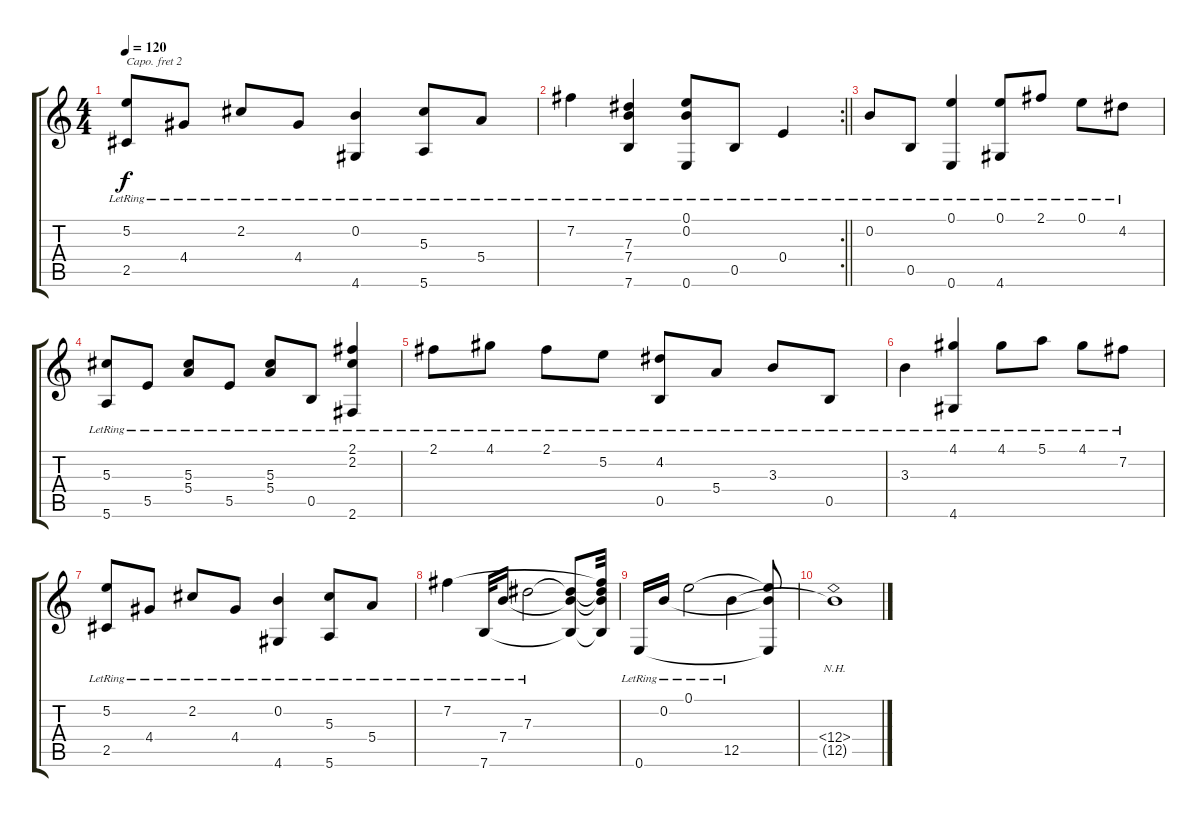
\track "" {instrument acousticguitarsteel}
\staff {score tabs}
\capo 2
\tuning (D4 A3 Gb3 D3 A2 D2) {hide}
\ts (4 4)
\tempo 120
\clef g2
\ks c
(5.2{lr} 2.5{lr}).8{dy f} 4.4{lr}.8 2.2{lr}.8 4.4{lr}.8 (0.2{lr} 4.6{lr}).4 (5.3{lr} 5.6{lr}).8 5.4{lr}.8 |
\rc 2
\barLineRight lightlight
7.2{lr}.4 (7.3{lr} 7.4{lr} 7.6{lr}).4 (0.1{lr} 0.2{lr} 0.6{lr}).8 0.5{lr}.8 0.4{lr}.4 |
0.2{lr}.8 0.5{lr}.8 (0.1{lr} 0.6{lr}).4 (0.1{lr} 4.6{lr}).8 2.1{lr}.8 0.1{lr}.8 4.2{lr}.8 |
(5.3{lr} 5.6{lr}).8 5.5{lr}.8 (5.3{lr} 5.4{lr}).8 5.5{lr}.8 (5.3{lr} 5.4{lr}).8 0.5{lr}.8 (2.1{lr} 2.2{lr} 2.6{lr}).4 |
2.1{lr}.8 4.1{lr}.8 2.1{lr}.8 5.2{lr}.8 (4.2{lr} 0.5{lr}).8 5.4{lr}.8 3.3{lr}.8 0.5{lr}.8 |
3.3{lr}.4 (4.1{lr} 4.6{lr}).4 4.1{lr}.8 5.1{lr}.8 4.1{lr}.8 7.2{lr}.8 |
(5.2{lr} 2.5{lr}).8 4.4{lr}.8 2.2{lr}.8 4.4{lr}.8 (0.2{lr} 4.6{lr}).4 (5.3{lr} 5.6{lr}).8 5.4{lr}.8 |
7.2{lr}.4 7.6{lr}.32 7.4{lr}.16 7.3{lr}.2 (7.3{t} 7.4{t} 7.6{t}).8 (7.2{t} 7.3{t} 7.4{t} 7.6{t}).32 |
0.6{lr}.16 0.2{lr}.16 0.1{lr}.2 12.5{lr}.4 (0.1{t} 0.2{t} 0.6{t}).8 |
(12.4{nh} 12.5{t}).1
